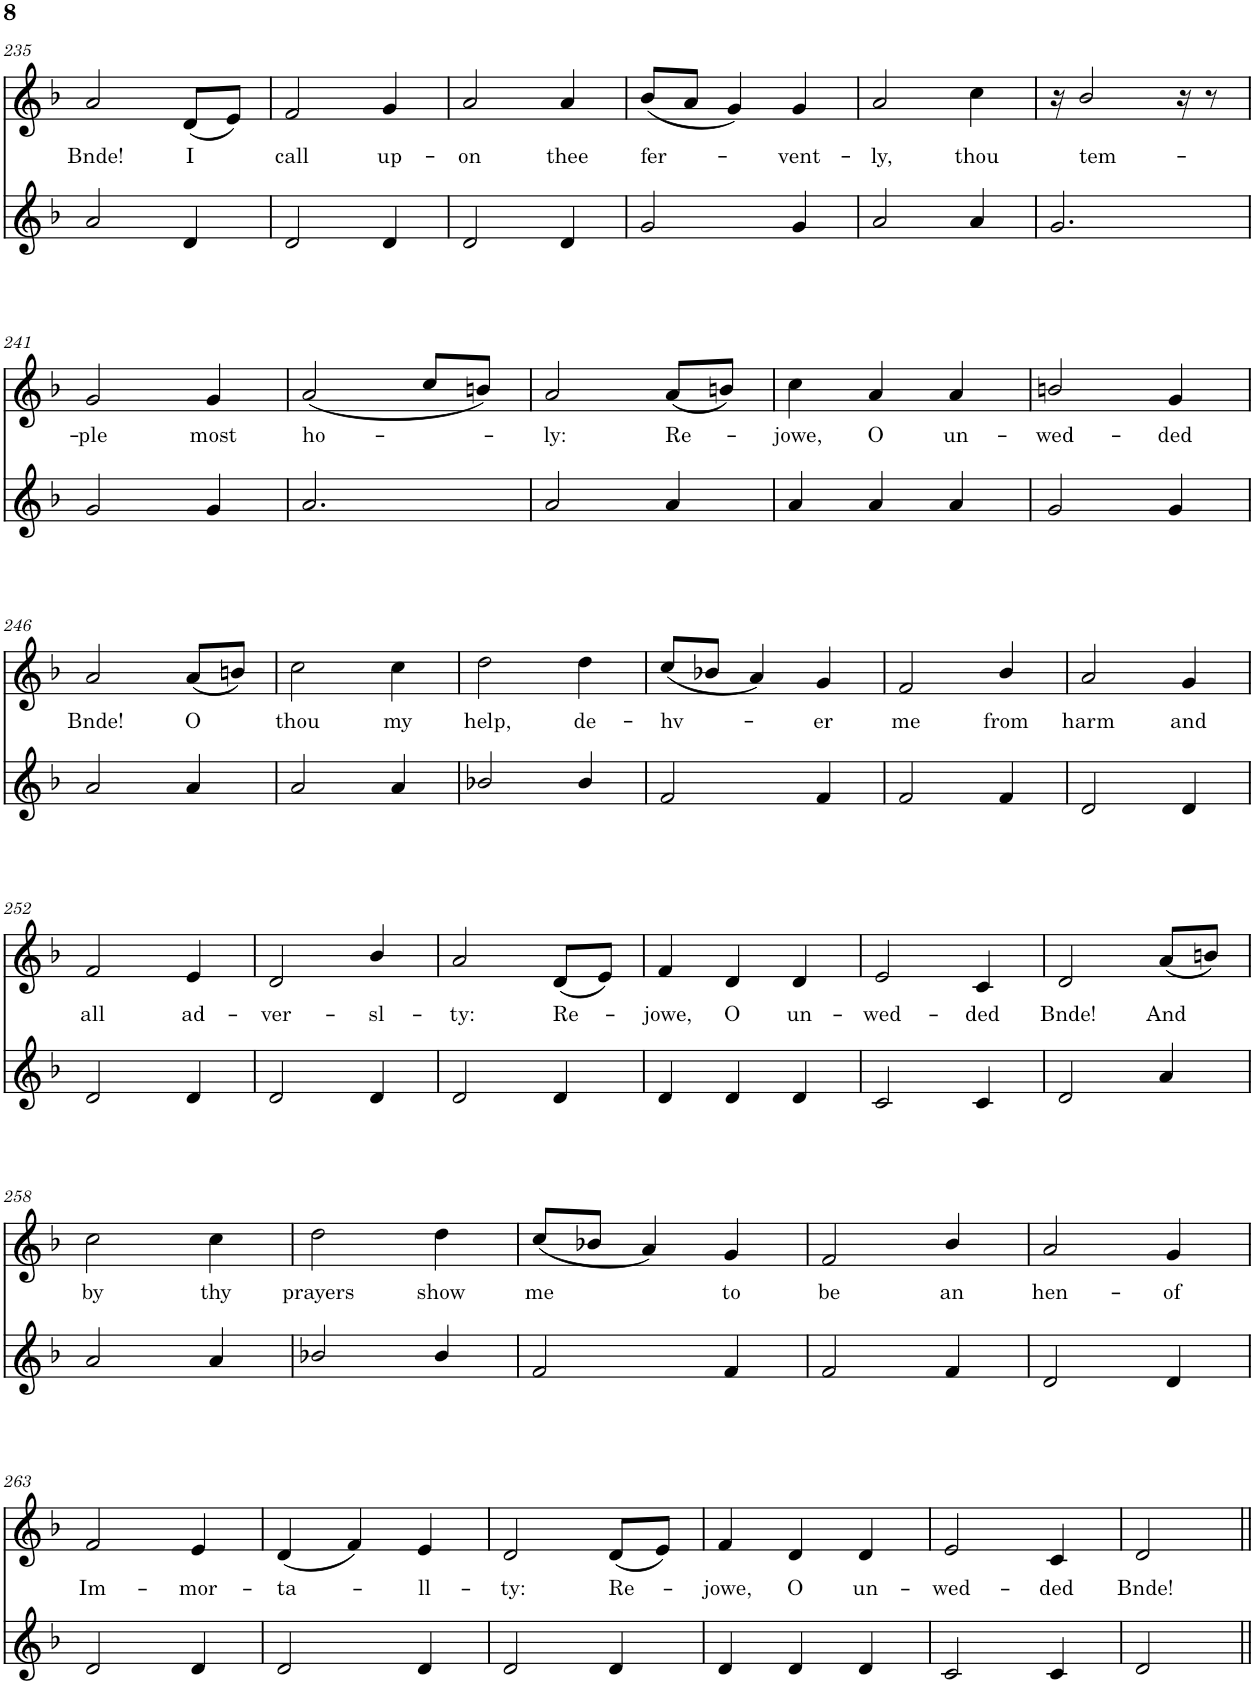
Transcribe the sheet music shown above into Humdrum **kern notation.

**kern	**kern	**text
*part2	*part1	*part1
*staff2	*staff1	*staff1
*I"Piano	*I"Piano	*
*I'Pno	*I'Pno	*
!!LO:PB:g=z
*clefG2	*clefG2	*
*k[b-]	*k[b-]	*
*M3/4	*M3/4	*
=235	=235	=235
!	!	!LO:LY:b
2a/	2a/	Bnde!
!	!	!LO:LY:b
4d/	(8d/L	I
.	8e/J)	.
=236	=236	=236
!	!	!LO:LY:b
2d/	2f/	call
!	!	!LO:LY:b
4d/	4g/	up-
=237	=237	=237
!	!	!LO:LY:b
2d/	2a/	-on
!	!	!LO:LY:b
4d/	4a/	thee
=238	=238	=238
!	!	!LO:LY:b
2g/	(8b-/L	fer-
.	8a/J	.
.	4g/)	.
!	!	!LO:LY:b
4g/	4g/	-vent-
=239	=239	=239
!	!	!LO:LY:b
2a/	2a/	-ly,
!	!	!LO:LY:b
4a/	4cc\	thou
=240	=240	=240
2.g/	16r	.
!	!	!LO:LY:b
.	2b-/	tem-
.	16r	.
.	8r	.
!!LO:LB:g=z
=241	=241	=241
!	!	!LO:LY:b
2g/	2g/	-ple
!	!	!LO:LY:b
4g/	4g/	most
=242	=242	=242
!	!	!LO:LY:b
2.a/	(2a/	ho-
.	8cc/L	.
.	8bn/J)	.
=243	=243	=243
!	!	!LO:LY:b
2a/	2a/	-ly:
!	!	!LO:LY:b
4a/	(8a/L	Re-
.	8bn/J)	.
=244	=244	=244
!	!	!LO:LY:b
4a/	4cc\	-jowe,
!	!	!LO:LY:b
4a/	4a/	O
!	!	!LO:LY:b
4a/	4a/	un-
=245	=245	=245
!	!	!LO:LY:b
2g/	2bn/	-wed-
!	!	!LO:LY:b
4g/	4g/	-ded
!!LO:LB:g=z
=246	=246	=246
!	!	!LO:LY:b
2a/	2a/	Bnde!
!	!	!LO:LY:b
4a/	(8a/L	O
.	8bn/J)	.
=247	=247	=247
!	!	!LO:LY:b
2a/	2cc\	thou
!	!	!LO:LY:b
4a/	4cc\	my
=248	=248	=248
!	!	!LO:LY:b
2b-X/	2dd\	help,
!	!	!LO:LY:b
4b-/	4dd\	de-
=249	=249	=249
!	!	!LO:LY:b
2f/	(8cc/L	-hv-
.	8b-X/J	.
.	4a/)	.
!	!	!LO:LY:b
4f/	4g/	-er
=250	=250	=250
!	!	!LO:LY:b
2f/	2f/	me
!	!	!LO:LY:b
4f/	4b-/	from
=251	=251	=251
!	!	!LO:LY:b
2d/	2a/	harm
!	!	!LO:LY:b
4d/	4g/	and
!!LO:LB:g=z
=252	=252	=252
!	!	!LO:LY:b
2d/	2f/	all
!	!	!LO:LY:b
4d/	4e/	ad-
=253	=253	=253
!	!	!LO:LY:b
2d/	2d/	-ver-
!	!	!LO:LY:b
4d/	4b-/	-sl-
=254	=254	=254
!	!	!LO:LY:b
2d/	2a/	-ty:
!	!	!LO:LY:b
4d/	(8d/L	Re-
.	8e/J)	.
=255	=255	=255
!	!	!LO:LY:b
4d/	4f/	-jowe,
!	!	!LO:LY:b
4d/	4d/	O
!	!	!LO:LY:b
4d/	4d/	un-
=256	=256	=256
!	!	!LO:LY:b
2c/	2e/	-wed-
!	!	!LO:LY:b
4c/	4c/	-ded
=257	=257	=257
!	!	!LO:LY:b
2d/	2d/	Bnde!
!	!	!LO:LY:b
4a/	(8a/L	And
.	8bn/J)	.
!!LO:LB:g=z
=258	=258	=258
!	!	!LO:LY:b
2a/	2cc\	by
!	!	!LO:LY:b
4a/	4cc\	thy
=259	=259	=259
!	!	!LO:LY:b
2b-X/	2dd\	prayers
!	!	!LO:LY:b
4b-/	4dd\	show
=260	=260	=260
!	!	!LO:LY:b
2f/	(8cc/L	me
.	8b-X/J	.
.	4a/)	.
!	!	!LO:LY:b
4f/	4g/	to
=261	=261	=261
!	!	!LO:LY:b
2f/	2f/	be
!	!	!LO:LY:b
4f/	4b-/	an
=262	=262	=262
!	!	!LO:LY:b
2d/	2a/	hen-
!	!	!LO:LY:b
4d/	4g/	-of
!!LO:LB:g=z
=263	=263	=263
!	!	!LO:LY:b
2d/	2f/	Im-
!	!	!LO:LY:b
4d/	4e/	-mor-
=264	=264	=264
!	!	!LO:LY:b
2d/	(4d/	-ta-
.	4f/)	.
!	!	!LO:LY:b
4d/	4e/	-ll-
=265	=265	=265
!	!	!LO:LY:b
2d/	2d/	-ty:
!	!	!LO:LY:b
4d/	(8d/L	Re-
.	8e/J)	.
=266	=266	=266
!	!	!LO:LY:b
4d/	4f/	-jowe,
!	!	!LO:LY:b
4d/	4d/	O
!	!	!LO:LY:b
4d/	4d/	un-
=267	=267	=267
!	!	!LO:LY:b
2c/	2e/	-wed-
!	!	!LO:LY:b
4c/	4c/	-ded
=268	=268	=268
!	!	!LO:LY:b
2d/	2d/	Bnde!
=||	=||	=||
*-	*-	*-
